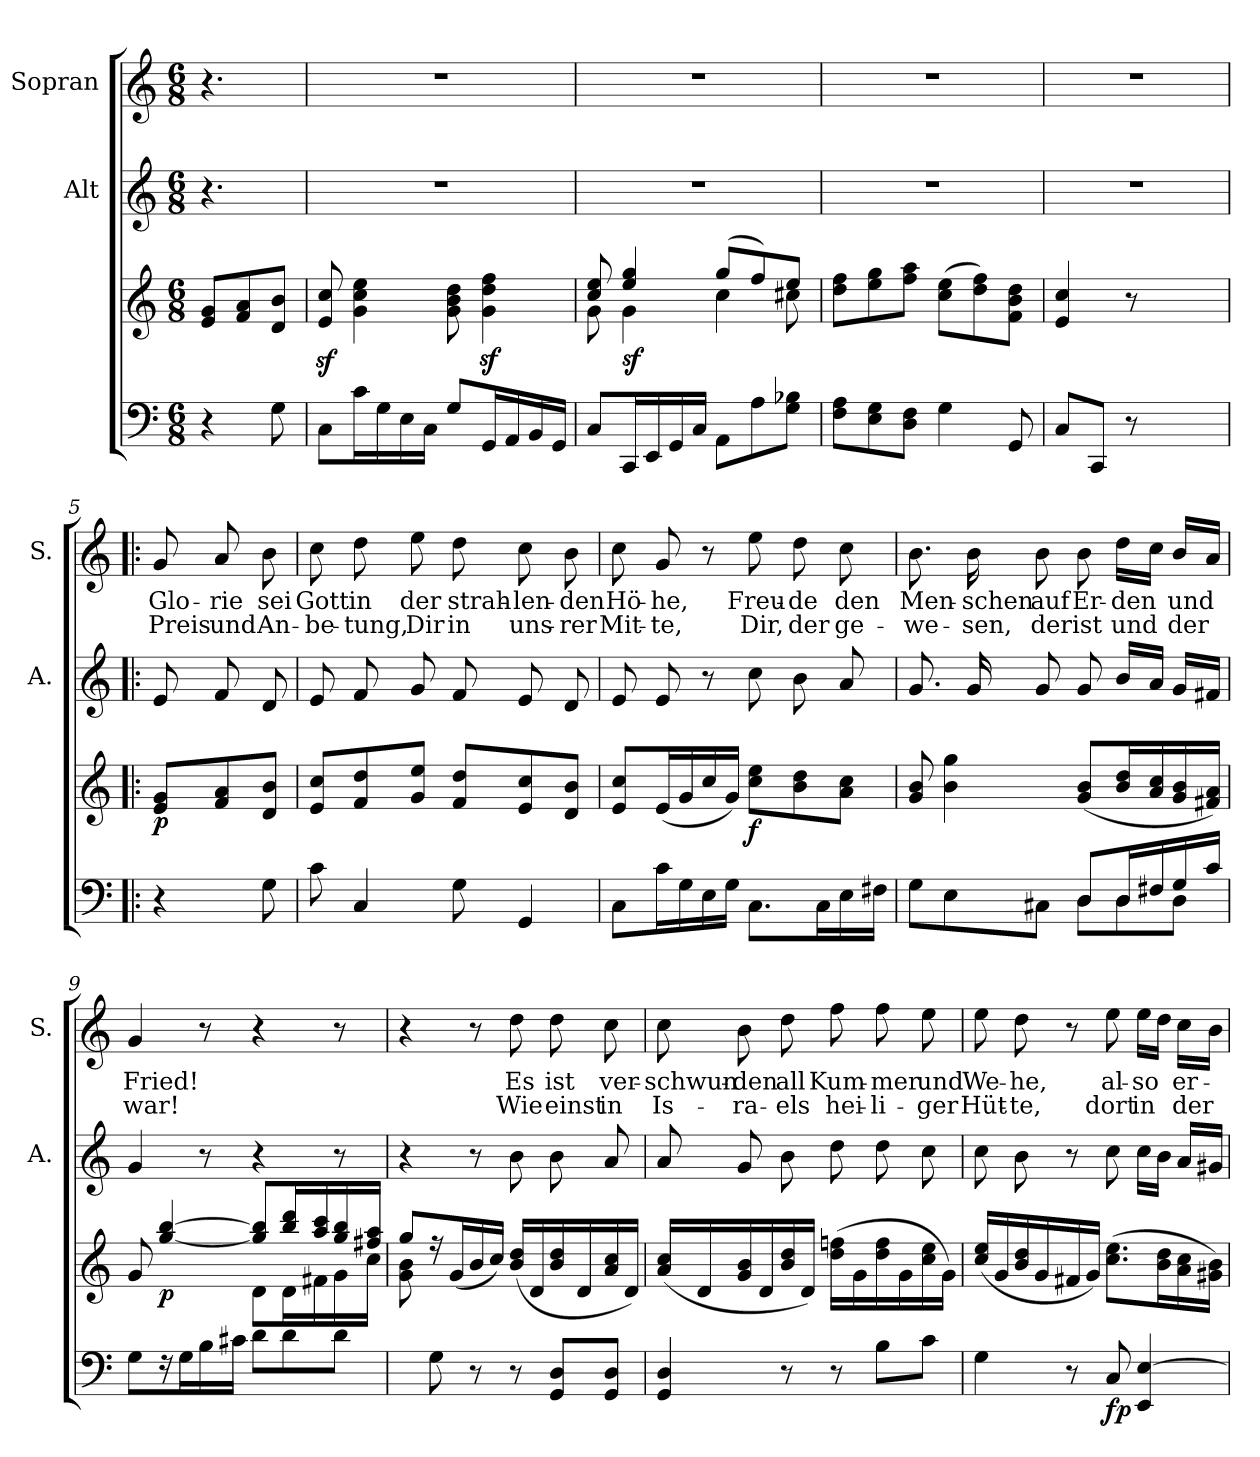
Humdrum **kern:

**kern	**kern	**dynam	**kern	**kern	**text	**text
*part3	*part3	*part3	*part2	*part1	*part1	*part1
*staff4	*staff3	*staff3/4	*staff2	*staff1	*staff1	*staff1
*	*	*	*I"Alt	*I"Sopran	*	*
*	*	*	*I'A.	*I'S.	*	*
*clefF4	*clefG2	*	*clefG2	*clefG2	*	*
*k[]	*k[]	*	*k[]	*k[]	*	*
*C:	*C:	*	*C:	*C:	*	*
*M6/8	*M6/8	*	*M6/8	*M6/8	*	*
=	=	=	=	=	=	=
4r	8e/ 8g/L	.	4.r	4.r	.	.
.	8f/ 8a/	.	.	.	.	.
8G\	8d/ 8b/J	.	.	.	.	.
=1	=1	=1	=1	=1	=1	=1
8C\L	8e/z< 8cc/z<	.	2.r	2.r	.	.
16c\L	4g\ 4cc\ 4ee\	.	.	.	.	.
16G\	.	.	.	.	.	.
16E\	.	.	.	.	.	.
16C\JJ	.	.	.	.	.	.
8G/L	8g\ 8b\ 8dd\	.	.	.	.	.
16GG/L	4g\z< 4dd\z< 4ff\z<	.	.	.	.	.
16AA/	.	.	.	.	.	.
16BB/	.	.	.	.	.	.
16GG/JJ	.	.	.	.	.	.
=2	=2	=2	=2	=2	=2	=2
*	*^	*	*	*	*	*
8C/L	8cc/ 8ee/	8g\	.	2.r	2.r	.	.
!	!	!	!LO:DY:b	!	!	!	!
16CC/L	4ee/ 4gg/	4g\	sf	.	.	.	.
16EE/	.	.	.	.	.	.	.
16GG/	.	.	.	.	.	.	.
16C/JJ	.	.	.	.	.	.	.
8AA\L	(>8gg/L	4cc\	.	.	.	.	.
8A\	8ff/)	.	.	.	.	.	.
8G\ 8B-X\J	8ee/J	8cc#X\	.	.	.	.	.
*	*v	*v	*	*	*	*	*
=3	=3	=3	=3	=3	=3	=3
8F\ 8A\L	8dd\ 8ff\L	.	2.r	2.r	.	.
8E\ 8G\	8ee\ 8gg\	.	.	.	.	.
8D\ 8F\J	8ff\ 8aa\J	.	.	.	.	.
4G\	(>8cc\ 8ee\L	.	.	.	.	.
.	8dd\ 8ff\)	.	.	.	.	.
8GG/	8f\ 8b\ 8dd\J	.	.	.	.	.
=4	=4	=4	=4	=4	=4	=4
8C/L	4e/ 4cc/	.	2.r	2.r	.	.
8CC/J	.	.	.	.	.	.
8r	8r	.	.	.	.	.
4.ryy	4.ryy	.	.	.	.	.
=5!|:	=5!|:	=5!|:	=5!|:	=5!|:	=5!|:	=5!|:
!	!	!LO:DY:b	!	!	!LO:LY:b	!LO:LY:b
4r	8e/ 8g/L	p	8e/	8g/	Glo-	Preis
!	!	!	!	!	!LO:LY:b	!LO:LY:b
.	8f/ 8a/	.	8f/	8a/	-rie	und
!	!	!	!	!	!LO:LY:b	!LO:LY:b
8G\	8d/ 8b/J	.	8d/	8b\	sei	An-
!!LO:LB:g=z
=6	=6	=6	=6	=6	=6	=6
!	!	!	!	!	!LO:LY:b	!LO:LY:b
8c\	8e/ 8cc/L	.	8e/	8cc\	Gott	-be-
!	!	!	!	!	!LO:LY:b	!LO:LY:b
4C/	8f/ 8dd/	.	8f/	8dd\	in	-tung,
!	!	!	!	!	!LO:LY:b	!LO:LY:b
.	8g/ 8ee/J	.	8g/	8ee\	der	Dir
!	!	!	!	!	!LO:LY:b	!LO:LY:b
8G\	8f/ 8dd/L	.	8f/	8dd\	strah-	in
!	!	!	!	!	!LO:LY:b	!LO:LY:b
4GG/	8e/ 8cc/	.	8e/	8cc\	-len-	uns-
!	!	!	!	!	!LO:LY:b	!LO:LY:b
.	8d/ 8b/J	.	8d/	8b\	-den	-rer
=7	=7	=7	=7	=7	=7	=7
!	!	!	!	!	!LO:LY:b	!LO:LY:b
8C\L	8e/ 8cc/L	.	8e/	8cc\	Hö-	Mit-
!	!	!	!	!	!LO:LY:b	!LO:LY:b
16c\L	(<16e/L	.	8e/	8g/	-he,	-te,
16G\	16g/	.	.	.	.	.
16E\	16cc/	.	8r	8r	.	.
16G\JJ	16g/JJ)	.	.	.	.	.
!	!	!LO:DY:b	!	!	!LO:LY:b	!LO:LY:b
8.C\L	8cc\ 8ee\L	f	8cc\	8ee\	Freu-	Dir,
!	!	!	!	!	!LO:LY:b	!LO:LY:b
.	8b\ 8dd\	.	8b\	8dd\	-de	der
16C\L	.	.	.	.	.	.
!	!	!	!	!	!LO:LY:b	!LO:LY:b
16E\	8a\ 8cc\J	.	8a/	8cc\	den	ge-
16F#X\JJ	.	.	.	.	.	.
=8	=8	=8	=8	=8	=8	=8
*^	*	*	*	*	*	*
!	!	!	!	!	!	!LO:LY:b	!LO:LY:b
4.ryy	8G\L	8g/ 8b/	.	8.g/	8.b\	Men-	-we-
.	8E\	4b\ 4gg\	.	.	.	.	.
!	!	!	!	!	!	!LO:LY:b	!LO:LY:b
.	.	.	.	16g/	16b\	-schen	-sen,
!	!	!	!	!	!	!LO:LY:b	!LO:LY:b
.	8C#X\J	.	.	8g/	8b\	auf	der
!	!	!	!	!	!	!LO:LY:b	!LO:LY:b
8D/L	8D\L	(<8g/ 8b/L	.	8g/	8b\	Er-	ist
!	!	!	!	!	!	!LO:LY:b	!LO:LY:b
16D/L	8D\	16b/ 16dd/L	.	16b/LL	16dd\LL	-den	und
16F#X/	.	16a/ 16cc/	.	16a/JJ	16cc\JJ	.	.
!	!	!	!	!	!	!LO:LY:b	!LO:LY:b
16G/	8D\J	16g/ 16b/	.	16g/LL	16b/LL	und	der
16c/JJ	.	16f#X/ 16a/JJ)	.	16f#X/JJ	16a/JJ	.	.
*v	*v	*	*	*	*	*	*
=9	=9	=9	=9	=9	=9	=9
*	*^	*	*	*	*	*
!	!	!	!	!	!	!LO:LY:b	!LO:LY:b
8G\L	8g/	4.ryy	.	4g/	4g/	Fried!	war!
!	!	!	!LO:DY:b	!	!	!	!
16r	[>4gg/ [>4bb/	.	p	.	.	.	.
16G\L	.	.	.	.	.	.	.
16B\	.	.	.	8r	8r	.	.
16c#X\JJ	.	.	.	.	.	.	.
8d\L	8gg/] 8bb/]L	8d\L	.	4r	4r	.	.
8d\	16bb/ 16ddd/L	16d\L	.	.	.	.	.
.	16aa/ 16ccc/	16f#X\	.	.	.	.	.
8d\J	16gg/ 16bb/	16g\	.	8r	8r	.	.
.	16ff#X/ 16aa/JJ	16cc\JJ	.	.	.	.	.
!!LO:LB:g=z
=10	=10	=10	=10	=10	=10	=10	=10
8ryy	8gg/L	8g\ 8b\	.	4r	4r	.	.
8G\	16rff	8ryy	.	.	.	.	.
.	(<16g/L	.	.	.	.	.	.
8r	16b/	8ryy	.	8r	8r	.	.
.	16cc/JJ)	.	.	.	.	.	.
!	!	!	!	!	!	!LO:LY:b	!LO:LY:b
8r	(<16b/ 16dd/LL	4ryy	.	8b\	8dd\	Es	Wie
.	16d/	.	.	.	.	.	.
!	!	!	!	!	!	!LO:LY:b	!LO:LY:b
8GG/ 8D/L	16b/ 16dd/	.	.	8b\	8dd\	ist	einst
.	16d/	.	.	.	.	.	.
!	!	!	!	!	!	!LO:LY:b	!LO:LY:b
8GG/ 8D/J	16a/ 16cc/	8ryy	.	8a/	8cc\	ver-	in
.	16d/JJ)	.	.	.	.	.	.
*	*v	*v	*	*	*	*	*
=11	=11	=11	=11	=11	=11	=11
!	!	!	!	!	!LO:LY:b	!LO:LY:b
4GG/ 4D/	(<16a/ 16cc/LL	.	8a/	8cc\	-schwun-	Is-
.	16d/	.	.	.	.	.
!	!	!	!	!	!LO:LY:b	!LO:LY:b
.	16g/ 16b/	.	8g/	8b\	-den	-ra-
.	16d/	.	.	.	.	.
!	!	!	!	!	!LO:LY:b	!LO:LY:b
8r	16b/ 16dd/	.	8b\	8dd\	all	-els
.	16d/JJ)	.	.	.	.	.
!	!	!	!	!	!LO:LY:b	!LO:LY:b
8r	(>16dd\ 16ffn\LL	.	8dd\	8ff\	Kum-	hei-
.	16g\	.	.	.	.	.
!	!	!	!	!	!LO:LY:b	!LO:LY:b
8B\L	16dd\ 16ff\	.	8dd\	8ff\	-mer	-li-
.	16g\	.	.	.	.	.
!	!	!	!	!	!LO:LY:b	!LO:LY:b
8c\J	16cc\ 16ee\	.	8cc\	8ee\	und	-ger
.	16g\JJ)	.	.	.	.	.
=12	=12	=12	=12	=12	=12	=12
!	!	!	!	!	!LO:LY:b	!LO:LY:b
4G\	(<16cc/ 16ee/LL	.	8cc\	8ee\	We-	Hüt-
.	16g/	.	.	.	.	.
!	!	!	!	!	!LO:LY:b	!LO:LY:b
.	16b/ 16dd/	.	8b\	8dd\	-he,	-te,
.	16g/	.	.	.	.	.
8r	16f#X/	.	8r	8r	.	.
.	16g/JJ)	.	.	.	.	.
!	!	!LO:DY:b=2	!	!	!LO:LY:b	!LO:LY:b
8C/	(>8.cc\ 8.ee\L	fp	8cc\	8ee\	al-	dort
!	!	!	!	!	!LO:LY:b	!LO:LY:b
4EE/ [>4E/	.	.	16cc\LL	16ee\LL	-so	in
.	16b\ 16dd\L	.	16b\JJ	16dd\JJ	.	.
!	!	!	!	!	!LO:LY:b	!LO:LY:b
.	16a\ 16cc\	.	16a/LL	16cc\LL	er-	der
.	16g#X\ 16b\JJ)	.	16g#X/JJ	16b\JJ	.	.
=	=	=	=	=	=	=
*-	*-	*-	*-	*-	*-	*-
